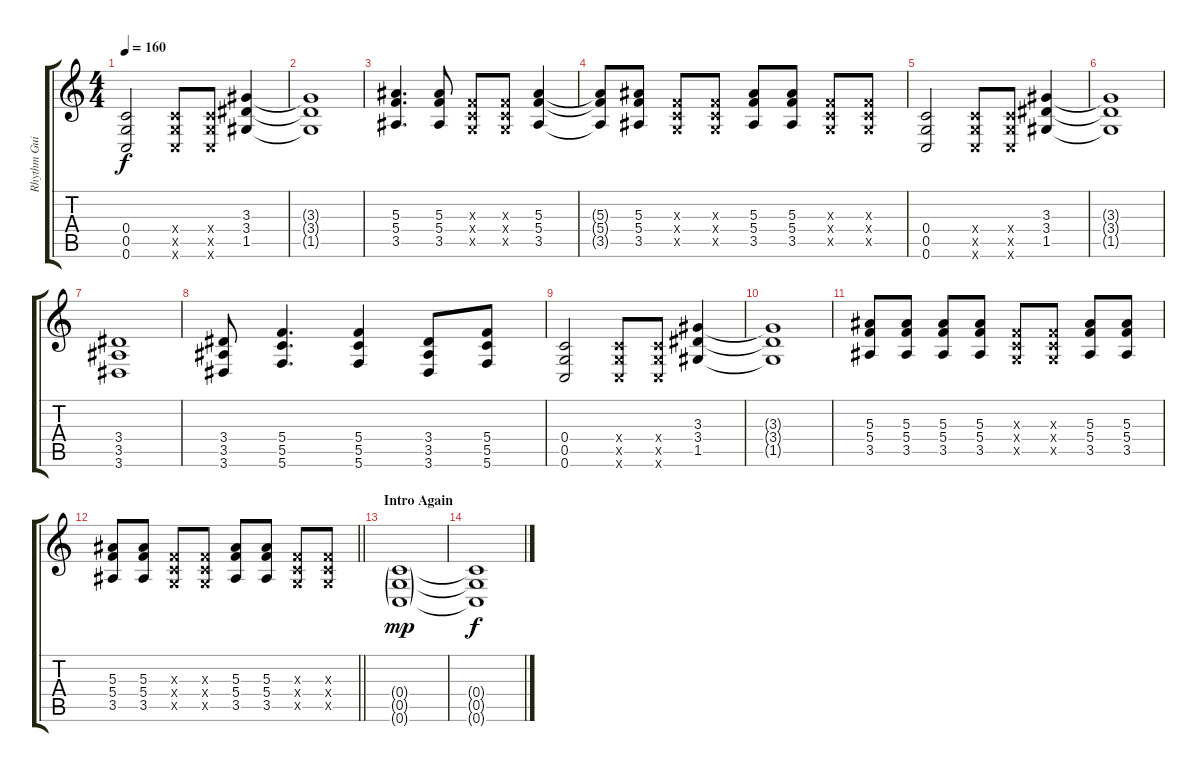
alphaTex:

\track ("Rhythm Guitar" "Rhythm Gui") {instrument distortionguitar}
\staff {score tabs}
\tuning (D4 A3 F3 C3 G2 C2) {hide}
\ts (4 4)
\tempo 160
\clef g2
\ks c
(0.4 0.5 0.6).2{dy f} (0.4{x} 0.5{x} 0.6{x}).8 (0.4{x} 0.5{x} 0.6{x}).8 (3.3 3.4 1.5).4 |
(3.3{t} 3.4{t} 1.5{t}).1 |
(5.3 5.4 3.5).4{d} (5.3 5.4 3.5).8 (0.3{x} 0.4{x} 0.5{x}).8 (0.3{x} 0.4{x} 0.5{x}).8 (5.3 5.4 3.5).4 |
(5.3{t} 5.4{t} 3.5{t}).8 (5.3 5.4 3.5).8 (0.3{x} 0.4{x} 0.5{x}).8 (0.3{x} 0.4{x} 0.5{x}).8 (5.3 5.4 3.5).8 (5.3 5.4 3.5).8 (0.3{x} 0.4{x} 0.5{x}).8 (0.3{x} 0.4{x} 0.5{x}).8 |
(0.4 0.5 0.6).2 (0.4{x} 0.5{x} 0.6{x}).8 (0.4{x} 0.5{x} 0.6{x}).8 (3.3 3.4 1.5).4 |
(3.3{t} 3.4{t} 1.5{t}).1 |
(3.4 3.5 3.6).1 |
(3.4 3.5 3.6).8 (5.4 5.5 5.6).4{d} (5.4 5.5 5.6).4 (3.4 3.5 3.6).8 (5.4 5.5 5.6).8 |
(0.4 0.5 0.6).2 (0.4{x} 0.5{x} 0.6{x}).8 (0.4{x} 0.5{x} 0.6{x}).8 (3.3 3.4 1.5).4 |
(3.3{t} 3.4{t} 1.5{t}).1 |
(5.3 5.4 3.5).8 (5.3 5.4 3.5).8 (5.3 5.4 3.5).8 (5.3 5.4 3.5).8 (0.3{x} 0.4{x} 0.5{x}).8 (0.3{x} 0.4{x} 0.5{x}).8 (5.3 5.4 3.5).8 (5.3 5.4 3.5).8 |
\barLineRight lightlight
(5.3 5.4 3.5).8 (5.3 5.4 3.5).8 (0.3{x} 0.4{x} 0.5{x}).8 (0.3{x} 0.4{x} 0.5{x}).8 (5.3 5.4 3.5).8 (5.3 5.4 3.5).8 (0.3{x} 0.4{x} 0.5{x}).8 (0.3{x} 0.4{x} 0.5{x}).8 |
\section ("" "Intro Again")
(0.4{g} 0.5{g} 0.6{g}).1{dy mp} |
(0.4{t} 0.5{t} 0.6{t}).1{dy f}
